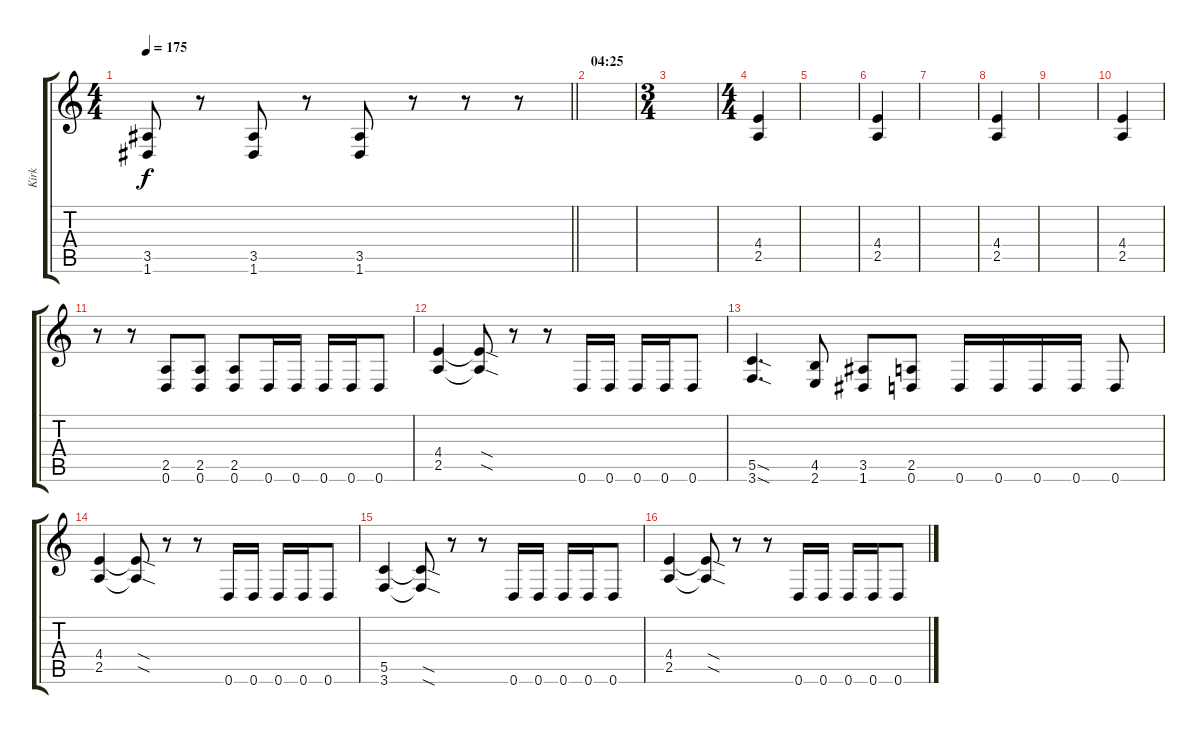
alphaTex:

\track ("Kirk" "Kirk") {instrument distortionguitar}
\staff {score tabs}
\tuning (D4 A3 F3 C3 G2 D2) {hide}
\ts (4 4)
\tempo 175
\clef g2
\barLineRight lightlight
\ks c
(3.5 1.6).8{dy f} r.8 (3.5 1.6).8 r.8 (3.5 1.6).8 r.8 r.8 r.8 |
\section ("" "04:25")
|
\ts (3 4)
|
\ts (4 4)
(4.4 2.5).4 |
|
(4.4 2.5).4 |
|
(4.4 2.5).4 |
|
(4.4 2.5).4 |
r.8 r.8 (2.5 0.6).8 (2.5 0.6).8 (2.5 0.6).8 0.6.16 0.6.16 0.6.16 0.6.16 0.6.8 |
(4.4 2.5).4 (4.4{sod t} 2.5{sod t}).8 r.8 r.8 0.6.16 0.6.16 0.6.16 0.6.16 0.6.8 |
(5.5{sod} 3.6{sod}).4{d} (4.5 2.6).8 (3.5 1.6).8 (2.5 0.6).8 0.6.16 0.6.16 0.6.16 0.6.16 0.6.8 |
(4.4 2.5).4 (4.4{sod t} 2.5{sod t}).8 r.8 r.8 0.6.16 0.6.16 0.6.16 0.6.16 0.6.8 |
(5.5 3.6).4 (5.5{sod t} 3.6{sod t}).8 r.8 r.8 0.6.16 0.6.16 0.6.16 0.6.16 0.6.8 |
(4.4 2.5).4 (4.4{sod t} 2.5{sod t}).8 r.8 r.8 0.6.16 0.6.16 0.6.16 0.6.16 0.6.8
